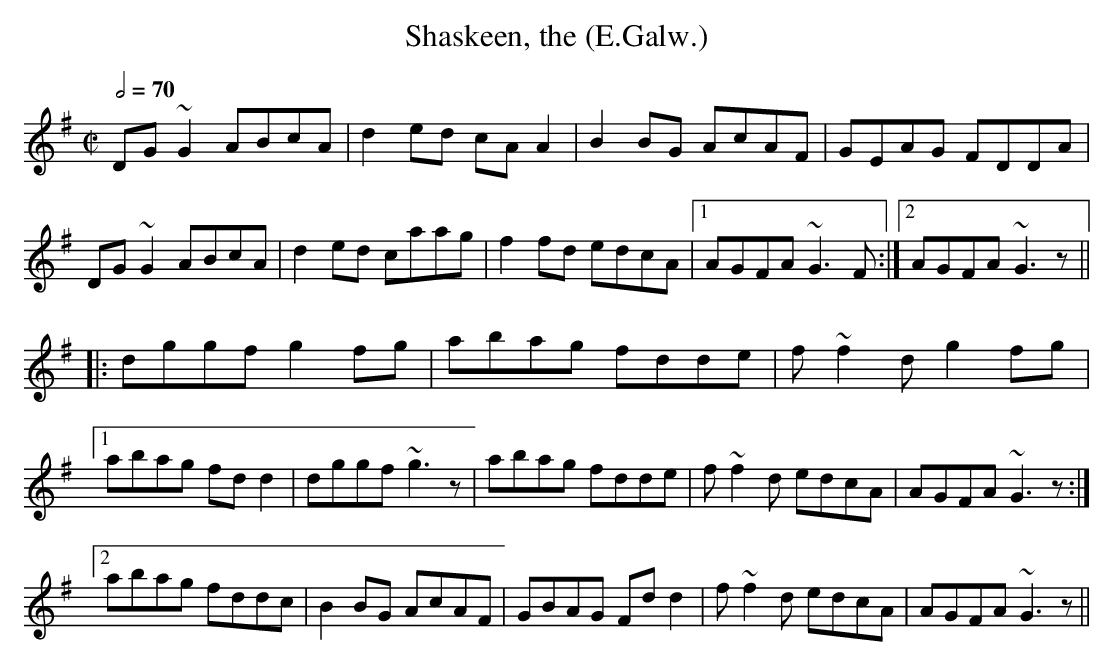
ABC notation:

X:1
T:Shaskeen, the (E.Galw.)
M:C|
L:1/8
Q:1/2=70
K:G
DG~G2 ABcA|d2ed cAA2|B2BG AcAF|GEAG FDDA|
DG~G2 ABcA|d2ed caag|f2fd edcA|1 AGFA ~G3F:|2 AGFA ~G3z||
|:dggf g2fg|abag fdde|f~f2d g2fg|
[1 abag fdd2|dggf ~g3z|abag fdde|f~f2d edcA|AGFA ~G3z:|
[2 abag fddc| B2BG AcAF|GBAG Fdd2|f~f2d edcA|AGFA ~G3z||
